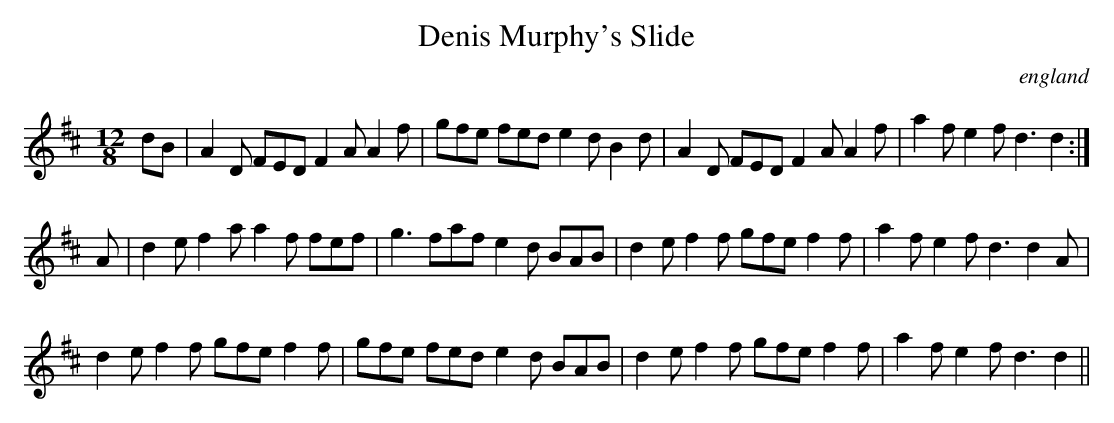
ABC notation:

X:1
T:Denis Murphy's Slide
O:england
M:12/8
E:12
K:D
dB|A2 D FED F2 AA2 f|gfe fed e2d B2d|A2D FED F2 AA2 f|a2f e2f d3 d2:|
A|d2e f2a a2f fef|g3 faf e2d BAB|d2e f2f gfe f2f|a2f e2f d3 d2A|
d2e f2f gfe f2f|gfe fed e2d BAB|d2e f2f gfe f2f|a2f e2f d3 d2||
